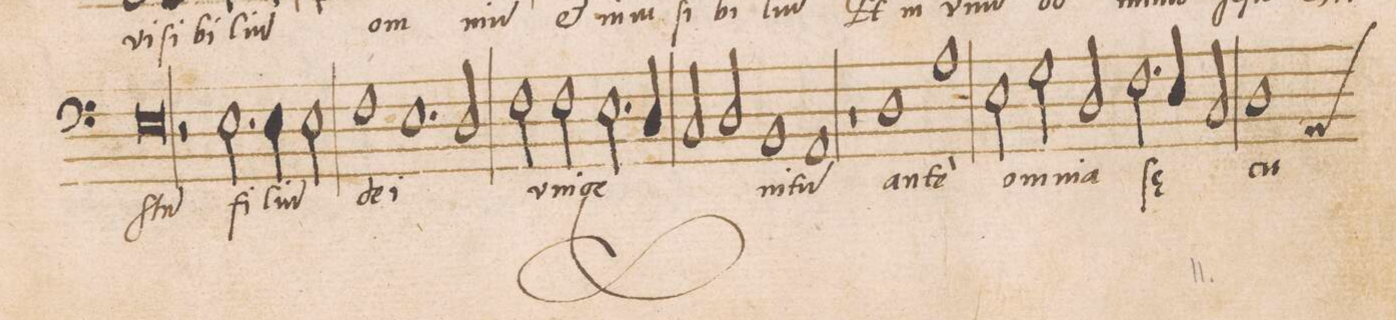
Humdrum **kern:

**kern	**text
*I"BASVS	*
*clefF4	*
*k[]	*
*met(C|)	*
*M2/1	*
0E	-ſtu(m)
=17-	=17-
2r	.
2.E\	fi-
=18-	=18-
4E\	-li-
2E\	-u(m)
1F	de-
=19-	=19-
1.E	.
2D/	-i
=20-	=20-
2F\	v-
2F\	-ni-
2.E\	-ge-
4D/	.
=21-	=21-
2C/	.
2D/	.
1BB	-ni-
=22-	=22-
1AA	-tu(m)
1r	.
=23-	=23-
1D	an-
1A	-te
=24-	=24-
2E\	om-
2G\	-ni-
2D/	-a
2.F\	ſę-
=25-	=25-
4E/	.
2C/	.
*custos:AA	*
1D	-cu-
=26-	=26-
*-	*-
